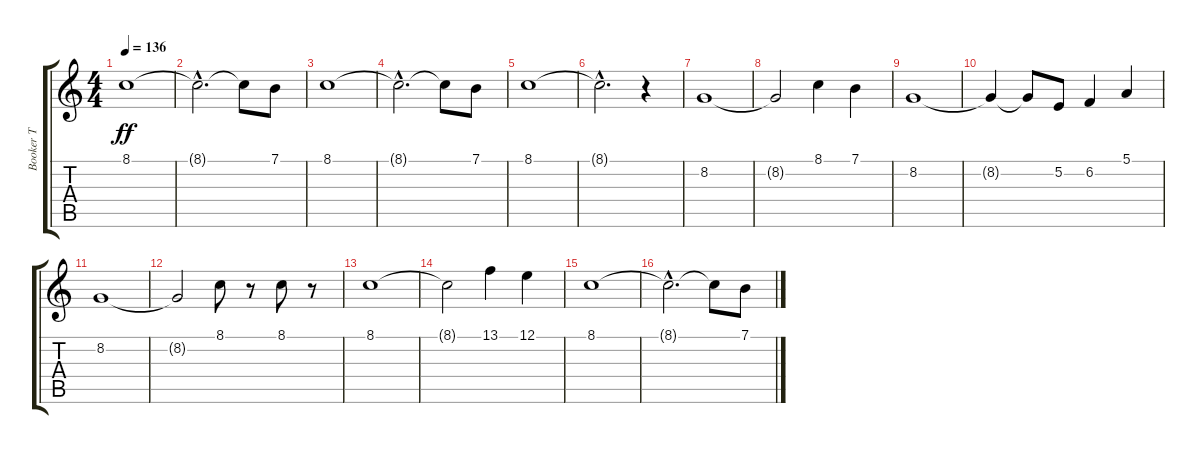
\track ("Booker T" "Booker T") {instrument drawbarorgan}
\staff {score tabs}
\tuning (E4 B3 G3 D3 A2 E2) {hide}
\ts (4 4)
\tempo 136
\clef g2
\ks c
8.1.1{dy ff} |
8.1{hac t}.2{d} 8.1{t}.8 7.1.8 |
8.1.1 |
8.1{hac t}.2{d} 8.1{t}.8 7.1.8 |
8.1.1 |
8.1{hac t}.2{d} r.4 |
8.2.1 |
8.2{t}.2 8.1.4 7.1.4 |
8.2.1 |
8.2{t}.4 8.2{t}.8 5.2.8 6.2.4 5.1.4 |
8.2.1 |
8.2{t}.2 8.1.8 r.8 8.1.8 r.8 |
8.1.1 |
8.1{t}.2 13.1.4 12.1.4 |
8.1.1 |
8.1{hac t}.2{d} 8.1{t}.8 7.1.8
